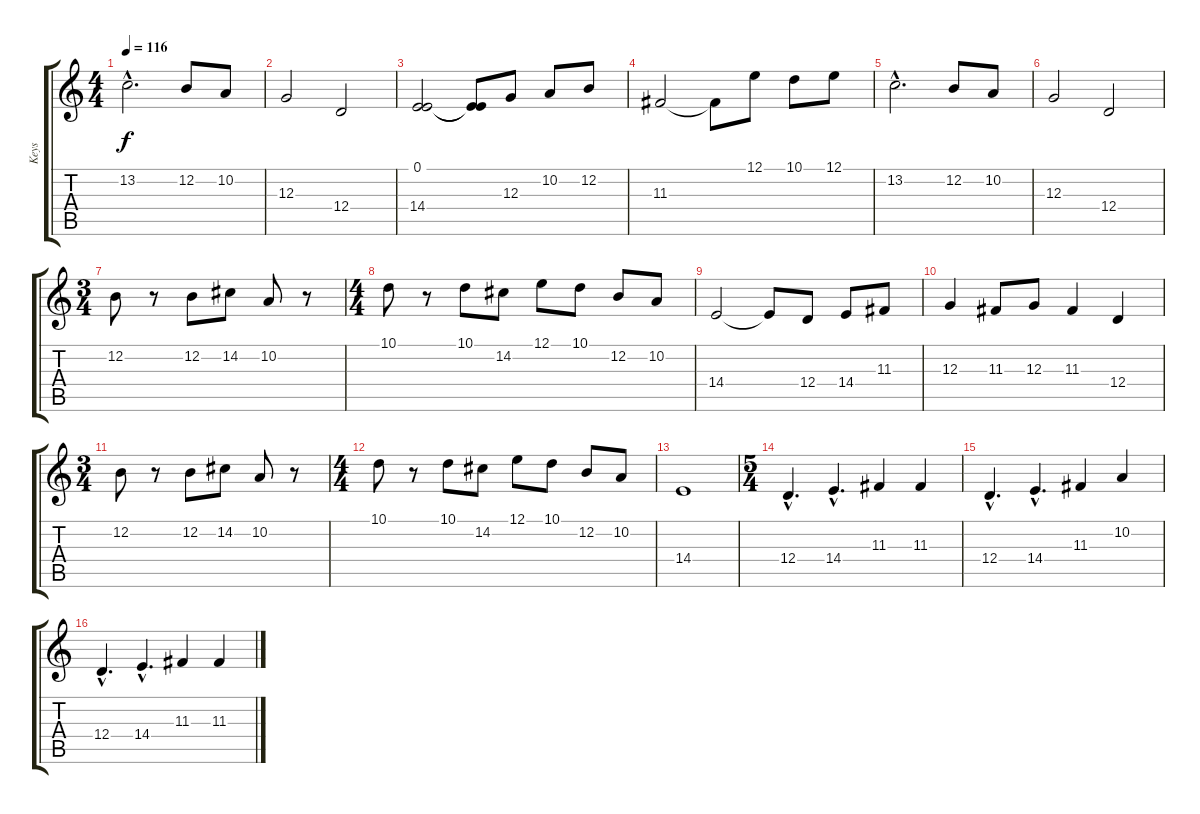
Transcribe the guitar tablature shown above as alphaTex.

\track ("Keys" "Keys") {instrument glockenspiel}
\staff {score tabs}
\tuning (E4 B3 G3 D3 A2 E2) {hide}
\ts (4 4)
\tempo 116
\clef g2
\ks c
13.2{hac}.2{d dy f} 12.2.8 10.2.8 |
12.3.2 12.4.2 |
(0.1 14.4).2 (0.1{t} 14.4{t}).8 12.3.8 10.2.8 12.2.8 |
11.3.2 11.3{t}.8 12.1.8 10.1.8 12.1.8 |
13.2{hac}.2{d} 12.2.8 10.2.8 |
12.3.2 12.4.2 |
\ts (3 4)
12.2.8 r.8 12.2.8 14.2.8 10.2.8 r.8 |
\ts (4 4)
10.1.8 r.8 10.1.8 14.2.8 12.1.8 10.1.8 12.2.8 10.2.8 |
14.4.2 14.4{t}.8 12.4.8 14.4.8 11.3.8 |
12.3.4 11.3.8 12.3.8 11.3.4 12.4.4 |
\ts (3 4)
12.2.8 r.8 12.2.8 14.2.8 10.2.8 r.8 |
\ts (4 4)
10.1.8 r.8 10.1.8 14.2.8 12.1.8 10.1.8 12.2.8 10.2.8 |
14.4.1 |
\ts (5 4)
12.4{hac}.4{d} 14.4{hac}.4{d} 11.3.4 11.3.4 |
12.4{hac}.4{d} 14.4{hac}.4{d} 11.3.4 10.2.4 |
12.4{hac}.4{d} 14.4{hac}.4{d} 11.3.4 11.3.4
